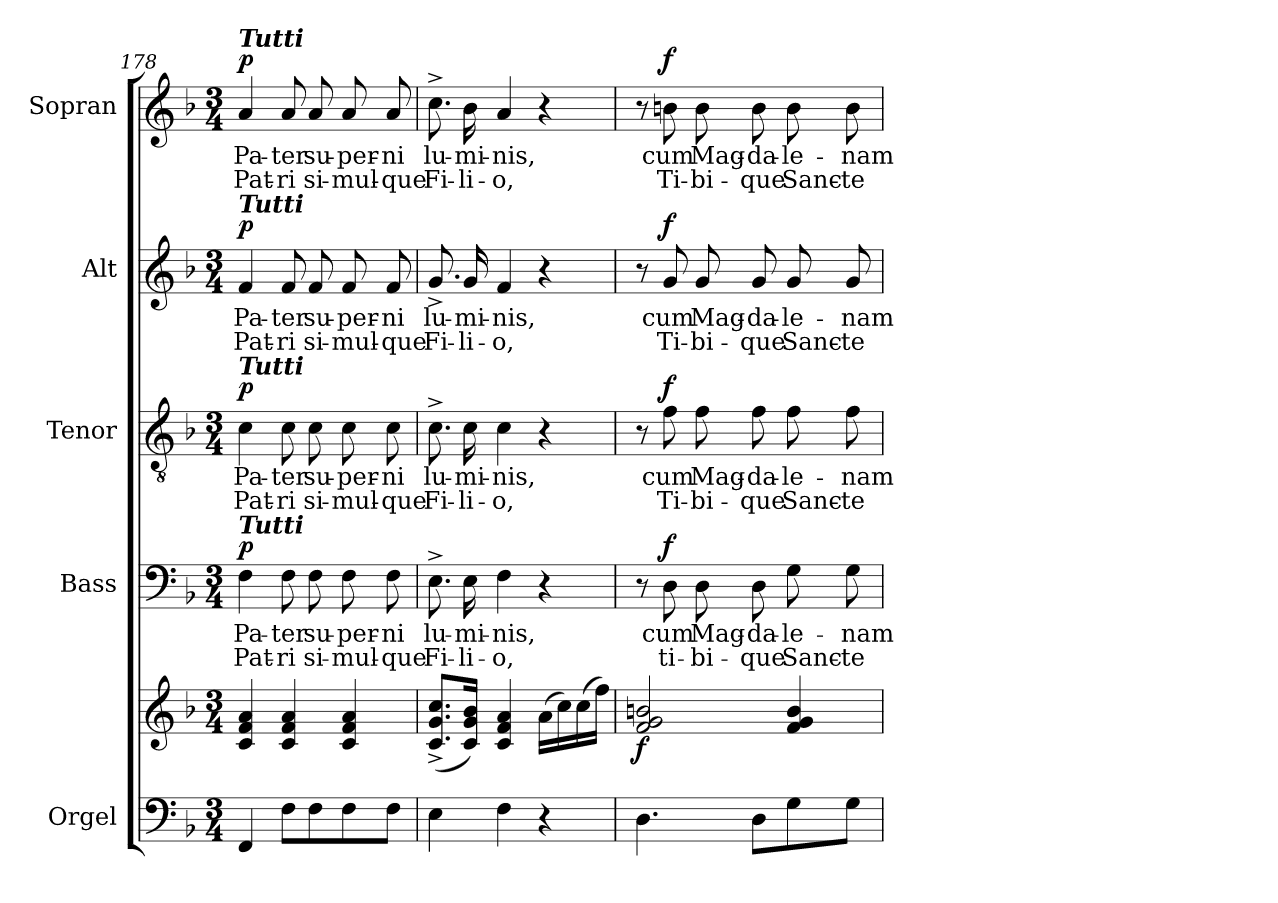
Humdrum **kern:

**kern	**kern	**dynam	**kern	**text	**text	**dynam	**kern	**text	**text	**dynam	**kern	**text	**text	**dynam	**kern	**text	**text	**dynam
*part5	*part5	*part5	*part4	*part4	*part4	*part4	*part3	*part3	*part3	*part3	*part2	*part2	*part2	*part2	*part1	*part1	*part1	*part1
*staff6	*staff5	*staff5/6	*staff4	*staff4	*staff4	*staff4	*staff3	*staff3	*staff3	*staff3	*staff2	*staff2	*staff2	*staff2	*staff1	*staff1	*staff1	*staff1
*I"Orgel	*	*	*I"Bass	*	*	*	*I"Tenor	*	*	*	*I"Alt	*	*	*	*I"Sopran	*	*	*
*I'Org.	*	*	*I'B.	*	*	*	*I'T.	*	*	*	*I'A.	*	*	*	*I'S.	*	*	*
*clefF4	*clefG2	*	*clefF4	*	*	*	*clefGv2	*	*	*	*clefG2	*	*	*	*clefG2	*	*	*
*k[b-]	*k[b-]	*	*k[b-]	*	*	*	*k[b-]	*	*	*	*k[b-]	*	*	*	*k[b-]	*	*	*
*F:	*F:	*	*F:	*	*	*	*F:	*	*	*	*F:	*	*	*	*F:	*	*	*
*M3/4	*M3/4	*	*M3/4	*	*	*	*M3/4	*	*	*	*M3/4	*	*	*	*M3/4	*	*	*
=178	=178	=178	=178	=178	=178	=178	=178	=178	=178	=178	=178	=178	=178	=178	=178	=178	=178	=178
!	!	!	!	!	!	!	!	!	!	!	!	!	!	!	!LO:TX:a:Bi:t=Tutti	!	!	!
!	!	!	!	!	!	!	!	!	!	!	!LO:TX:a:Bi:t=Tutti	!	!	!	!	!	!	!
!	!	!	!	!	!	!	!LO:TX:a:Bi:t=Tutti	!	!	!	!	!	!	!	!	!	!	!
!	!	!	!LO:TX:a:Bi:t=Tutti	!	!	!	!	!	!	!	!	!	!	!	!	!	!	!
!	!	!	!	!LO:LY:b	!LO:LY:b	!LO:DY:a	!	!LO:LY:b	!LO:LY:b	!LO:DY:a	!	!LO:LY:b	!LO:LY:b	!LO:DY:a	!	!LO:LY:b	!LO:LY:b	!LO:DY:a
4FF/	4c/ 4f/ 4a/	.	4F\	Pa-	Pat-	p	4c\	Pa-	Pat-	p	4f/	Pa-	Pat-	p	4a/	Pa-	Pat-	p
!	!	!	!	!LO:LY:b	!LO:LY:b	!	!	!LO:LY:b	!LO:LY:b	!	!	!LO:LY:b	!LO:LY:b	!	!	!LO:LY:b	!LO:LY:b	!
8F\L	4c/ 4f/ 4a/	.	8F\	-ter	-ri	.	8c\	-ter	-ri	.	8f/	-ter	-ri	.	8a/	-ter	-ri	.
!	!	!	!	!LO:LY:b	!LO:LY:b	!	!	!LO:LY:b	!LO:LY:b	!	!	!LO:LY:b	!LO:LY:b	!	!	!LO:LY:b	!LO:LY:b	!
8F\	.	.	8F\	su-	si-	.	8c\	su-	si-	.	8f/	su-	si-	.	8a/	su-	si-	.
!	!	!	!	!LO:LY:b	!LO:LY:b	!	!	!LO:LY:b	!LO:LY:b	!	!	!LO:LY:b	!LO:LY:b	!	!	!LO:LY:b	!LO:LY:b	!
8F\	4c/ 4f/ 4a/	.	8F\	-per-	-mul-	.	8c\	-per-	-mul-	.	8f/	-per-	-mul-	.	8a/	-per-	-mul-	.
!	!	!	!	!LO:LY:b	!LO:LY:b	!	!	!LO:LY:b	!LO:LY:b	!	!	!LO:LY:b	!LO:LY:b	!	!	!LO:LY:b	!LO:LY:b	!
8F\J	.	.	8F\	-ni	-que	.	8c\	-ni	-que	.	8f/	-ni	-que	.	8a/	-ni	-que	.
=179	=179	=179	=179	=179	=179	=179	=179	=179	=179	=179	=179	=179	=179	=179	=179	=179	=179	=179
!	!	!	!	!LO:LY:b	!LO:LY:b	!	!	!LO:LY:b	!LO:LY:b	!	!	!LO:LY:b	!LO:LY:b	!	!	!LO:LY:b	!LO:LY:b	!
4E\	(>8.c/^< 8.g/^< 8.cc/^<L	.	8.E^>\	lu-	Fi-	.	8.c^>\	lu-	Fi-	.	8.g^>/	lu-	Fi-	.	8.cc^>\	lu-	Fi-	.
!	!	!	!	!LO:LY:b	!LO:LY:b	!	!	!LO:LY:b	!LO:LY:b	!	!	!LO:LY:b	!LO:LY:b	!	!	!LO:LY:b	!LO:LY:b	!
.	16c/ 16g/ 16b-/Jk)	.	16E\	-mi-	-li-	.	16c\	-mi-	-li-	.	16g/	-mi-	-li-	.	16b-\	-mi-	-li-	.
!	!	!	!	!LO:LY:b	!LO:LY:b	!	!	!LO:LY:b	!LO:LY:b	!	!	!LO:LY:b	!LO:LY:b	!	!	!LO:LY:b	!LO:LY:b	!
4F\	4c/ 4f/ 4a/	.	4F\	-nis,	-o,	.	4c\	-nis,	-o,	.	4f/	-nis,	-o,	.	4a/	-nis,	-o,	.
4r	(>16a\LL	.	4r	.	.	.	4r	.	.	.	4r	.	.	.	4r	.	.	.
.	16cc\)	.	.	.	.	.	.	.	.	.	.	.	.	.	.	.	.	.
.	(>16cc\	.	.	.	.	.	.	.	.	.	.	.	.	.	.	.	.	.
.	16ff\JJ)	.	.	.	.	.	.	.	.	.	.	.	.	.	.	.	.	.
!!LO:LB:g=z
=180	=180	=180	=180	=180	=180	=180	=180	=180	=180	=180	=180	=180	=180	=180	=180	=180	=180	=180
!	!	!LO:DY:b	!	!	!	!	!	!	!	!	!	!	!	!	!	!	!	!
4.D\	2f/ 2g/ 2bn/	f	8r	.	.	.	8r	.	.	.	8r	.	.	.	8r	.	.	.
!	!	!	!	!LO:LY:b	!LO:LY:b	!LO:DY:a	!	!LO:LY:b	!LO:LY:b	!LO:DY:a	!	!LO:LY:b	!LO:LY:b	!LO:DY:a	!	!LO:LY:b	!LO:LY:b	!LO:DY:a
.	.	.	8D\	cum	ti-	f	8f\	cum	Ti-	f	8g/	cum	Ti-	f	8bn\	cum	Ti-	f
!	!	!	!	!LO:LY:b	!LO:LY:b	!	!	!LO:LY:b	!LO:LY:b	!	!	!LO:LY:b	!LO:LY:b	!	!	!LO:LY:b	!LO:LY:b	!
.	.	.	8D\	Mag-	-bi-	.	8f\	Mag-	-bi-	.	8g/	Mag-	-bi-	.	8b\	Mag-	-bi-	.
!	!	!	!	!LO:LY:b	!LO:LY:b	!	!	!LO:LY:b	!LO:LY:b	!	!	!LO:LY:b	!LO:LY:b	!	!	!LO:LY:b	!LO:LY:b	!
8D\L	.	.	8D\	-da-	-que	.	8f\	-da-	-que	.	8g/	-da-	-que	.	8b\	-da-	-que	.
!	!	!	!	!LO:LY:b	!LO:LY:b	!	!	!LO:LY:b	!LO:LY:b	!	!	!LO:LY:b	!LO:LY:b	!	!	!LO:LY:b	!LO:LY:b	!
8G\	4f/ 4g/ 4b/	.	8G\	-le-	Sanc-	.	8f\	-le-	Sanc-	.	8g/	-le-	Sanc-	.	8b\	-le-	Sanc-	.
!	!	!	!	!LO:LY:b	!LO:LY:b	!	!	!LO:LY:b	!LO:LY:b	!	!	!LO:LY:b	!LO:LY:b	!	!	!LO:LY:b	!LO:LY:b	!
8G\J	.	.	8G\	-nam	-te	.	8f\	-nam	-te	.	8g/	-nam	-te	.	8b\	-nam	-te	.
=	=	=	=	=	=	=	=	=	=	=	=	=	=	=	=	=	=	=
*-	*-	*-	*-	*-	*-	*-	*-	*-	*-	*-	*-	*-	*-	*-	*-	*-	*-	*-
